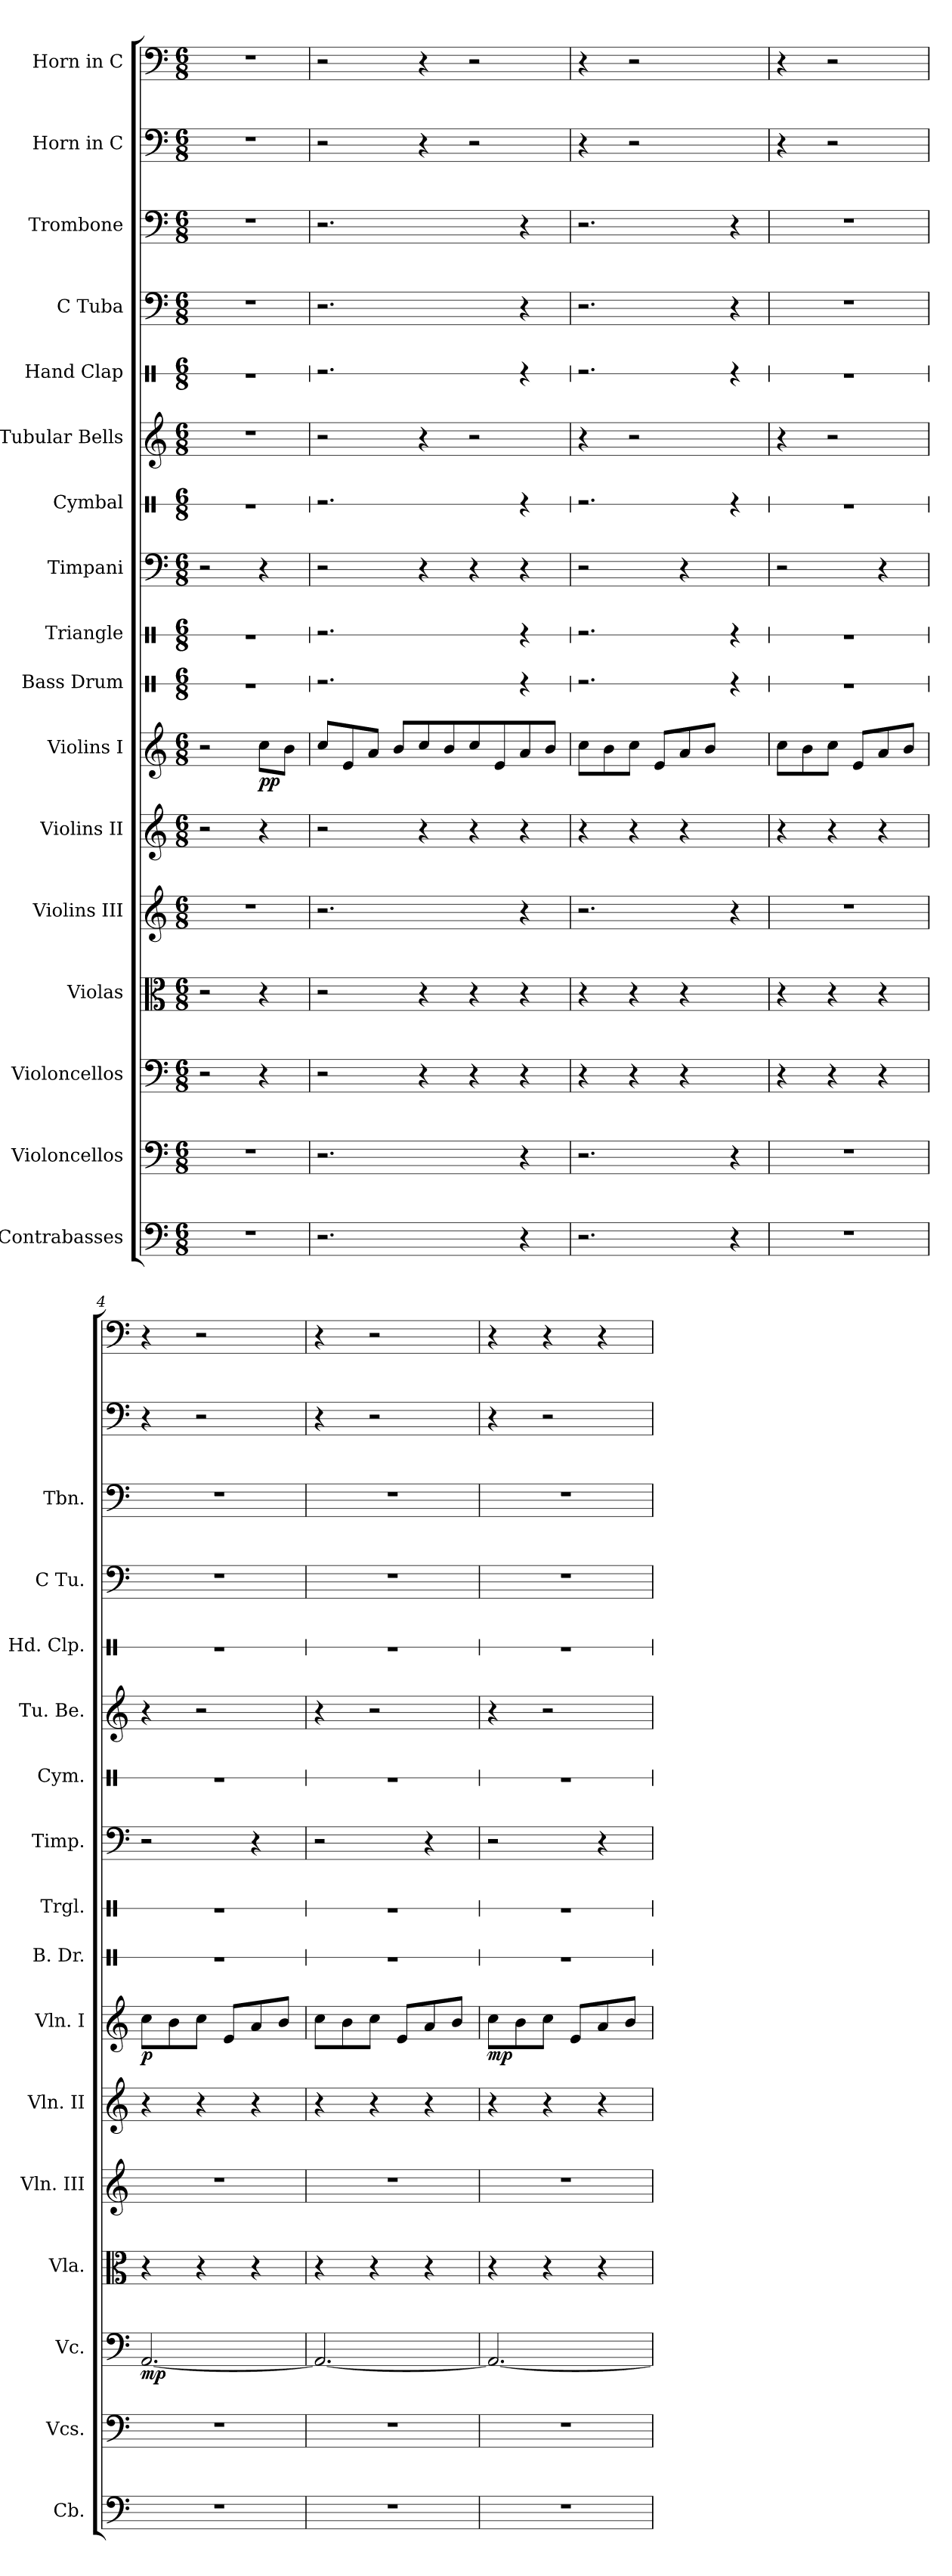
**kern	**kern	**kern	**dynam	**kern	**kern	**kern	**kern	**dynam	**kern	**kern	**kern	**kern	**kern	**kern	**kern	**kern	**kern	**kern
*part17	*part16	*part15	*part15	*part14	*part13	*part12	*part11	*part11	*part10	*part9	*part8	*part7	*part6	*part5	*part4	*part3	*part2	*part1
*staff17	*staff16	*staff15	*staff15	*staff14	*staff13	*staff12	*staff11	*staff11	*staff10	*staff9	*staff8	*staff7	*staff6	*staff5	*staff4	*staff3	*staff2	*staff1
*I"Contrabasses	*I"Violoncellos	*I"Violoncellos	*	*I"Violas	*I"Violins III	*I"Violins II	*I"Violins I	*	*I"Bass Drum	*I"Triangle	*I"Timpani	*I"Cymbal	*I"Tubular Bells	*I"Hand Clap	*I"C Tuba	*I"Trombone	*I"Horn in C	*I"Horn in C
*I'Cb.	*I'Vcs.	*I'Vc.	*	*I'Vla.	*I'Vln. III	*I'Vln. II	*I'Vln. I	*	*I'B. Dr.	*I'Trgl.	*I'Timp.	*I'Cym.	*I'Tu. Be.	*I'Hd. Clp.	*I'C Tu.	*I'Tbn.	*	*
*	*	*	*	*	*	*	*	*	*stria1	*stria1	*	*stria1	*	*stria1	*	*	*	*
*clefF4	*clefF4	*clefF4	*	*clefC3	*clefG2	*clefG2	*clefG2	*	*clefX	*clefX	*clefF4	*clefX	*clefG2	*clefX	*clefF4	*clefF4	*clefF4	*clefF4
*ITrd7c12	*	*	*	*	*	*	*	*	*	*	*	*	*	*	*	*	*ITrd7c12	*ITrd7c12
*k[]	*k[]	*k[]	*	*k[]	*k[]	*k[]	*k[]	*	*k[]	*k[]	*k[]	*k[]	*k[]	*k[]	*k[]	*k[]	*k[]	*k[]
*M6/8	*M6/8	*M6/8	*	*M6/8	*M6/8	*M6/8	*M6/8	*	*M6/8	*M6/8	*M6/8	*M6/8	*M6/8	*M6/8	*M6/8	*M6/8	*M6/8	*M6/8
*MM160	*MM160	*MM160	*	*MM160	*MM160	*MM160	*MM160	*	*MM160	*MM160	*MM160	*MM160	*MM160	*MM160	*MM160	*MM160	*MM160	*MM160
=1	=1	=1	=1	=1	=1	=1	=1	=1	=1	=1	=1	=1	=1	=1	=1	=1	=1	=1
2.r	2.r	2r	.	2r	2.r	2r	2r	.	2.r	2.r	2r	2.r	2.r	2.r	2.r	2.r	2.r	2.r
!	!	!	!	!	!	!	!	!LO:DY:b	!	!	!	!	!	!	!	!	!	!
.	.	4r	.	4r	.	4r	8cc\L	pp	.	.	4r	.	.	.	.	.	.	.
.	.	.	.	.	.	.	8b\J	.	.	.	.	.	.	.	.	.	.	.
=1X1	=1X1	=1X1	=1X1	=1X1	=1X1	=1X1	=1X1	=1X1	=1X1	=1X1	=1X1	=1X1	=1X1	=1X1	=1X1	=1X1	=1X1	=1X1
2.r	2.r	2r	.	2r	2.r	2r	8cc/L	.	2.r	2.r	2r	2.r	2r	2.r	2.r	2.r	2r	2r
.	.	.	.	.	.	.	8e/	.	.	.	.	.	.	.	.	.	.	.
.	.	.	.	.	.	.	8a/J	.	.	.	.	.	.	.	.	.	.	.
.	.	.	.	.	.	.	8b/L	.	.	.	.	.	.	.	.	.	.	.
.	.	4r	.	4r	.	4r	8cc/	.	.	.	4r	.	4r	.	.	.	4r	4r
.	.	.	.	.	.	.	8b/	.	.	.	.	.	.	.	.	.	.	.
4ryy	4ryy	4r	.	4r	4ryy	4r	8cc/	.	4ryy	4ryy	4r	4ryy	2r	4ryy	4ryy	4ryy	2r	2r
.	.	.	.	.	.	.	8e/	.	.	.	.	.	.	.	.	.	.	.
4r	4r	4r	.	4r	4r	4r	8a/	.	4r	4r	4r	4r	.	4r	4r	4r	.	.
.	.	.	.	.	.	.	8b/J	.	.	.	.	.	.	.	.	.	.	.
=2	=2	=2	=2	=2	=2	=2	=2	=2	=2	=2	=2	=2	=2	=2	=2	=2	=2	=2
2.r	2.r	4r	.	4r	2.r	4r	8cc\L	.	2.r	2.r	2r	2.r	4r	2.r	2.r	2.r	4r	4r
.	.	.	.	.	.	.	8b\	.	.	.	.	.	.	.	.	.	.	.
.	.	4r	.	4r	.	4r	8cc\J	.	.	.	.	.	2r	.	.	.	2r	2r
.	.	.	.	.	.	.	8e/L	.	.	.	.	.	.	.	.	.	.	.
.	.	4r	.	4r	.	4r	8a/	.	.	.	4r	.	.	.	.	.	.	.
.	.	.	.	.	.	.	8b/J	.	.	.	.	.	.	.	.	.	.	.
4r	4r	4ryy	.	4ryy	4r	4ryy	4ryy	.	4r	4r	4ryy	4r	4ryy	4r	4r	4r	4ryy	4ryy
=3	=3	=3	=3	=3	=3	=3	=3	=3	=3	=3	=3	=3	=3	=3	=3	=3	=3	=3
2.r	2.r	4r	.	4r	2.r	4r	8cc\L	.	2.r	2.r	2r	2.r	4r	2.r	2.r	2.r	4r	4r
.	.	.	.	.	.	.	8b\	.	.	.	.	.	.	.	.	.	.	.
.	.	4r	.	4r	.	4r	8cc\J	.	.	.	.	.	2r	.	.	.	2r	2r
.	.	.	.	.	.	.	8e/L	.	.	.	.	.	.	.	.	.	.	.
.	.	4r	.	4r	.	4r	8a/	.	.	.	4r	.	.	.	.	.	.	.
.	.	.	.	.	.	.	8b/J	.	.	.	.	.	.	.	.	.	.	.
=4	=4	=4	=4	=4	=4	=4	=4	=4	=4	=4	=4	=4	=4	=4	=4	=4	=4	=4
!	!	!	!LO:DY:b	!	!	!	!	!LO:DY:b	!	!	!	!	!	!	!	!	!	!
2.r	2.r	[2.AA/	mp	4r	2.r	4r	8cc\L	p	2.r	2.r	2r	2.r	4r	2.r	2.r	2.r	4r	4r
.	.	.	.	.	.	.	8b\	.	.	.	.	.	.	.	.	.	.	.
.	.	.	.	4r	.	4r	8cc\J	.	.	.	.	.	2r	.	.	.	2r	2r
.	.	.	.	.	.	.	8e/L	.	.	.	.	.	.	.	.	.	.	.
.	.	.	.	4r	.	4r	8a/	.	.	.	4r	.	.	.	.	.	.	.
.	.	.	.	.	.	.	8b/J	.	.	.	.	.	.	.	.	.	.	.
=5	=5	=5	=5	=5	=5	=5	=5	=5	=5	=5	=5	=5	=5	=5	=5	=5	=5	=5
2.r	2.r	2.AA/_	.	4r	2.r	4r	8cc\L	.	2.r	2.r	2r	2.r	4r	2.r	2.r	2.r	4r	4r
.	.	.	.	.	.	.	8b\	.	.	.	.	.	.	.	.	.	.	.
.	.	.	.	4r	.	4r	8cc\J	.	.	.	.	.	2r	.	.	.	2r	2r
.	.	.	.	.	.	.	8e/L	.	.	.	.	.	.	.	.	.	.	.
.	.	.	.	4r	.	4r	8a/	.	.	.	4r	.	.	.	.	.	.	.
.	.	.	.	.	.	.	8b/J	.	.	.	.	.	.	.	.	.	.	.
=6	=6	=6	=6	=6	=6	=6	=6	=6	=6	=6	=6	=6	=6	=6	=6	=6	=6	=6
!	!	!	!	!	!	!	!	!LO:DY:b	!	!	!	!	!	!	!	!	!	!
2.r	2.r	2.AA/_	.	4r	2.r	4r	8cc\L	mp	2.r	2.r	2r	2.r	4r	2.r	2.r	2.r	4r	4r
.	.	.	.	.	.	.	8b\	.	.	.	.	.	.	.	.	.	.	.
.	.	.	.	4r	.	4r	8cc\J	.	.	.	.	.	2r	.	.	.	2r	4r
.	.	.	.	.	.	.	8e/L	.	.	.	.	.	.	.	.	.	.	.
.	.	.	.	4r	.	4r	8a/	.	.	.	4r	.	.	.	.	.	.	4r
.	.	.	.	.	.	.	8b/J	.	.	.	.	.	.	.	.	.	.	.
=	=	=	=	=	=	=	=	=	=	=	=	=	=	=	=	=	=	=
*-	*-	*-	*-	*-	*-	*-	*-	*-	*-	*-	*-	*-	*-	*-	*-	*-	*-	*-
